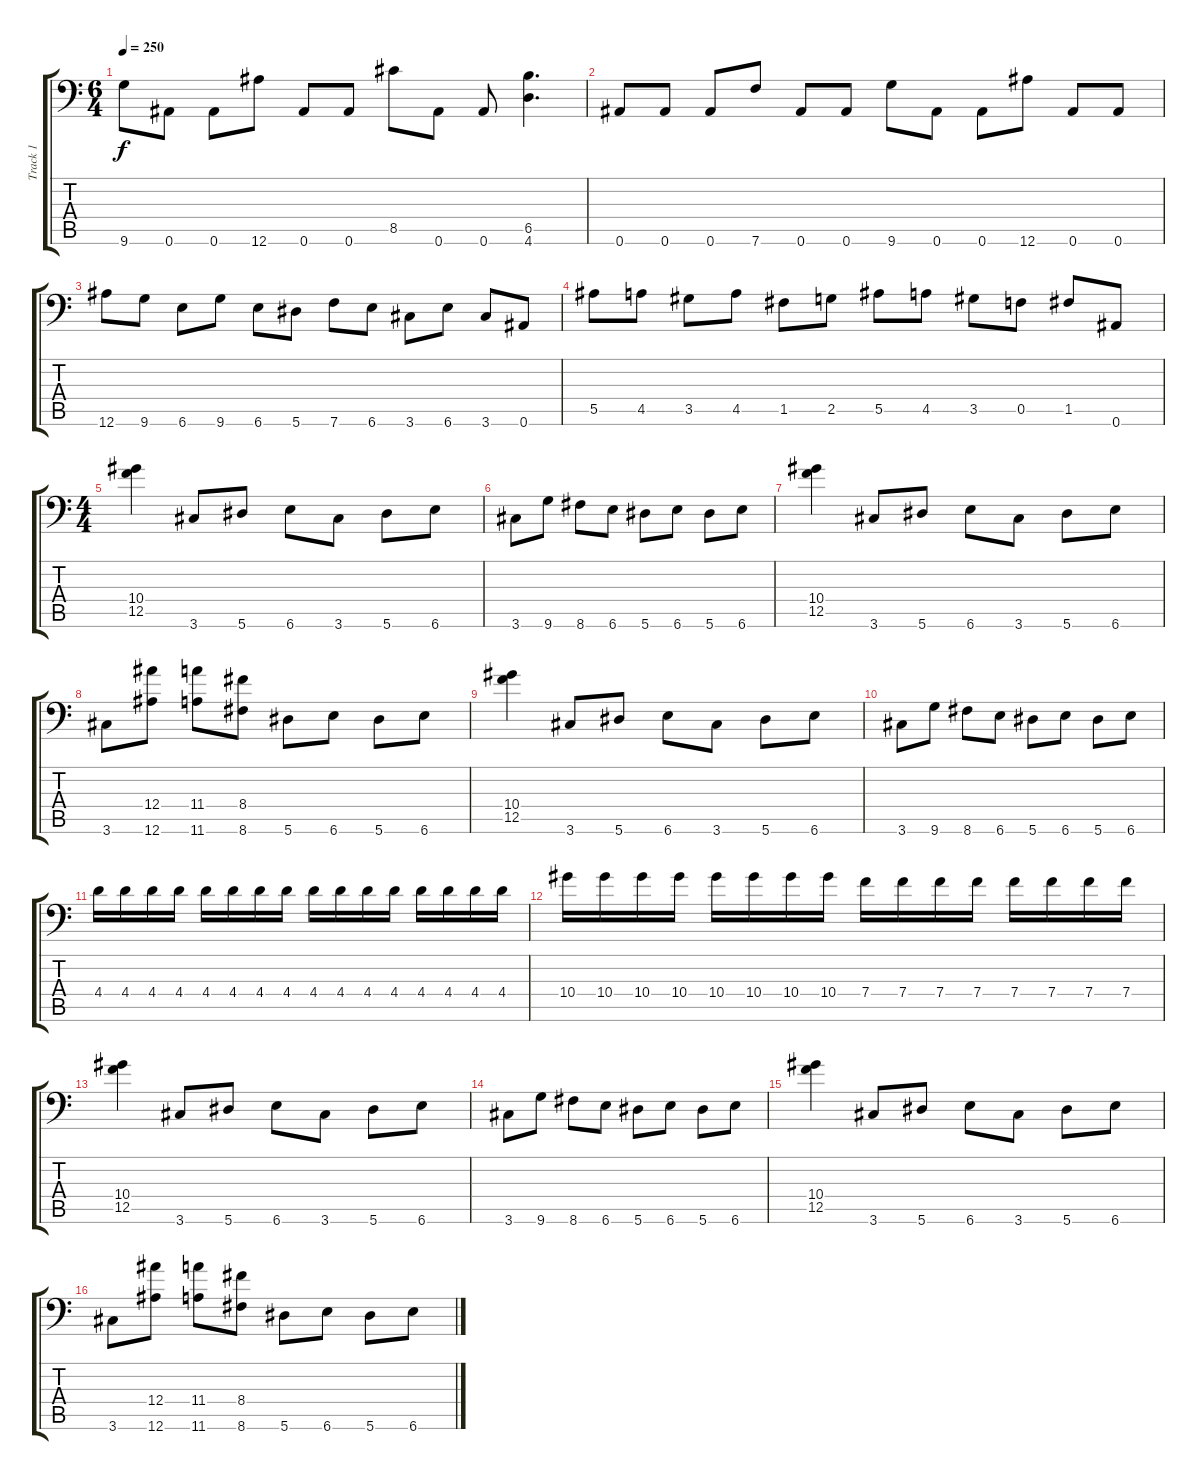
\track ("Track 1" "Track 1") {instrument distortionguitar}
\staff {score tabs}
\tuning (C4 G3 Eb3 Bb2 F2 Bb1) {hide}
\ts (6 4)
\tempo 250
\clef f4
\ks c
9.6.8{dy f} 0.6.8 0.6.8 12.6.8 0.6.8 0.6.8 8.5.8 0.6.8 0.6.8 (6.5 4.6).4{d} |
0.6.8 0.6.8 0.6.8 7.6.8 0.6.8 0.6.8 9.6.8 0.6.8 0.6.8 12.6.8 0.6.8 0.6.8 |
12.6.8 9.6.8 6.6.8 9.6.8 6.6.8 5.6.8 7.6.8 6.6.8 3.6.8 6.6.8 3.6.8 0.6.8 |
5.5.8 4.5.8 3.5.8 4.5.8 1.5.8 2.5.8 5.5.8 4.5.8 3.5.8 0.5.8 1.5.8 0.6.8 |
\ts (4 4)
(10.4 12.5).4 3.6.8 5.6.8 6.6.8 3.6.8 5.6.8 6.6.8 |
3.6.8 9.6.8 8.6.8 6.6.8 5.6.8 6.6.8 5.6.8 6.6.8 |
(10.4 12.5).4 3.6.8 5.6.8 6.6.8 3.6.8 5.6.8 6.6.8 |
3.6.8 (12.4 12.6).8 (11.4 11.6).8 (8.4 8.6).8 5.6.8 6.6.8 5.6.8 6.6.8 |
(10.4 12.5).4 3.6.8 5.6.8 6.6.8 3.6.8 5.6.8 6.6.8 |
3.6.8 9.6.8 8.6.8 6.6.8 5.6.8 6.6.8 5.6.8 6.6.8 |
4.4.16 4.4.16 4.4.16 4.4.16 4.4.16 4.4.16 4.4.16 4.4.16 4.4.16 4.4.16 4.4.16 4.4.16 4.4.16 4.4.16 4.4.16 4.4.16 |
10.4.16 10.4.16 10.4.16 10.4.16 10.4.16 10.4.16 10.4.16 10.4.16 7.4.16 7.4.16 7.4.16 7.4.16 7.4.16 7.4.16 7.4.16 7.4.16 |
(10.4 12.5).4 3.6.8 5.6.8 6.6.8 3.6.8 5.6.8 6.6.8 |
3.6.8 9.6.8 8.6.8 6.6.8 5.6.8 6.6.8 5.6.8 6.6.8 |
(10.4 12.5).4 3.6.8 5.6.8 6.6.8 3.6.8 5.6.8 6.6.8 |
3.6.8 (12.4 12.6).8 (11.4 11.6).8 (8.4 8.6).8 5.6.8 6.6.8 5.6.8 6.6.8
